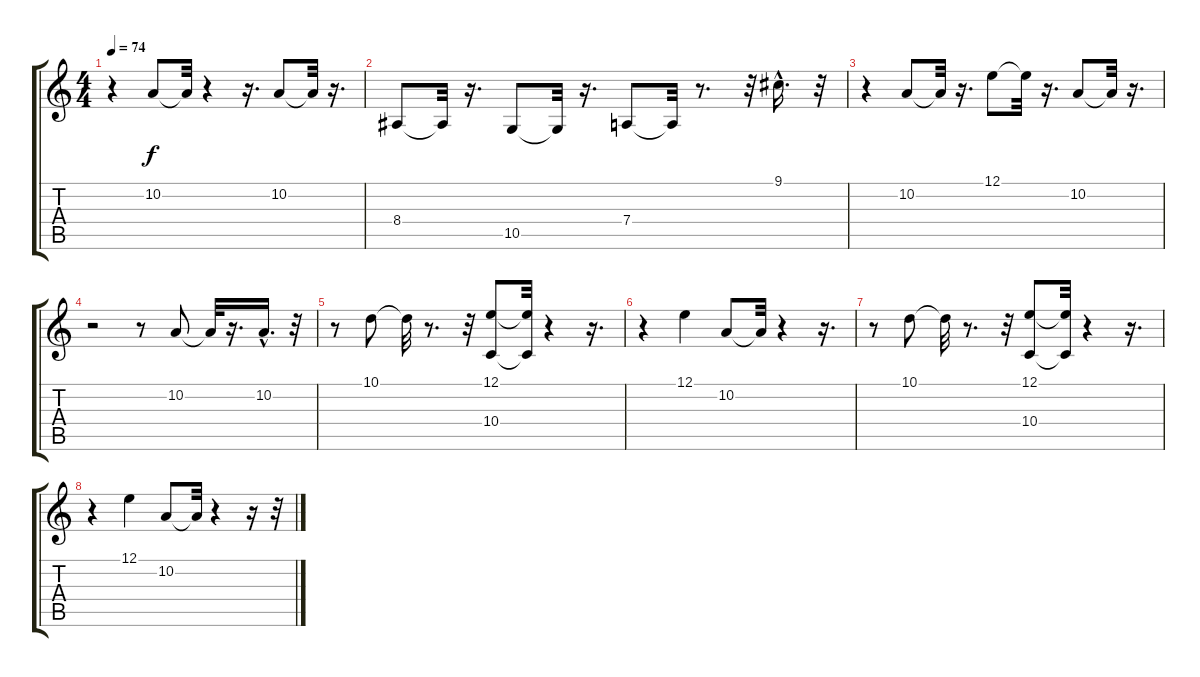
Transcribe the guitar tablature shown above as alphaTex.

\track "" {instrument rockorgan}
\staff {score tabs}
\tuning (E4 B3 G3 D3 A2 E2) {hide}
\ts (4 4)
\tempo 74
\clef g2
\ks c
r.4{dy f} 10.2.8 10.2{t}.32 r.4 r.16{d} 10.2.8 10.2{t}.32 r.16{d} |
8.4.8 8.4{t}.32 r.16{d} 10.5.8 10.5{t}.32 r.16{d} 7.4.8 7.4{t}.32 r.8{d} r.32 9.1{hac}.16{d} r.32 |
r.4 10.2.8 10.2{t}.32 r.16{d} 12.1.8 12.1{t}.32 r.16{d} 10.2.8 10.2{t}.32 r.16{d} |
r.2 r.8 10.2.8 10.2{t}.32 r.16{d} 10.2{hac}.16{d} r.32 |
r.8 10.1.8 10.1{t}.32 r.8{d} r.32 (12.1 10.4).8 (12.1{t} 10.4{t}).32 r.4 r.16{d} |
r.4 12.1.4 10.2.8 10.2{t}.32 r.4 r.16{d} |
r.8 10.1.8 10.1{t}.32 r.8{d} r.32 (12.1 10.4).8 (12.1{t} 10.4{t}).32 r.4 r.16{d} |
r.4 12.1.4 10.2.8 10.2{t}.32 r.4 r.16 r.32
